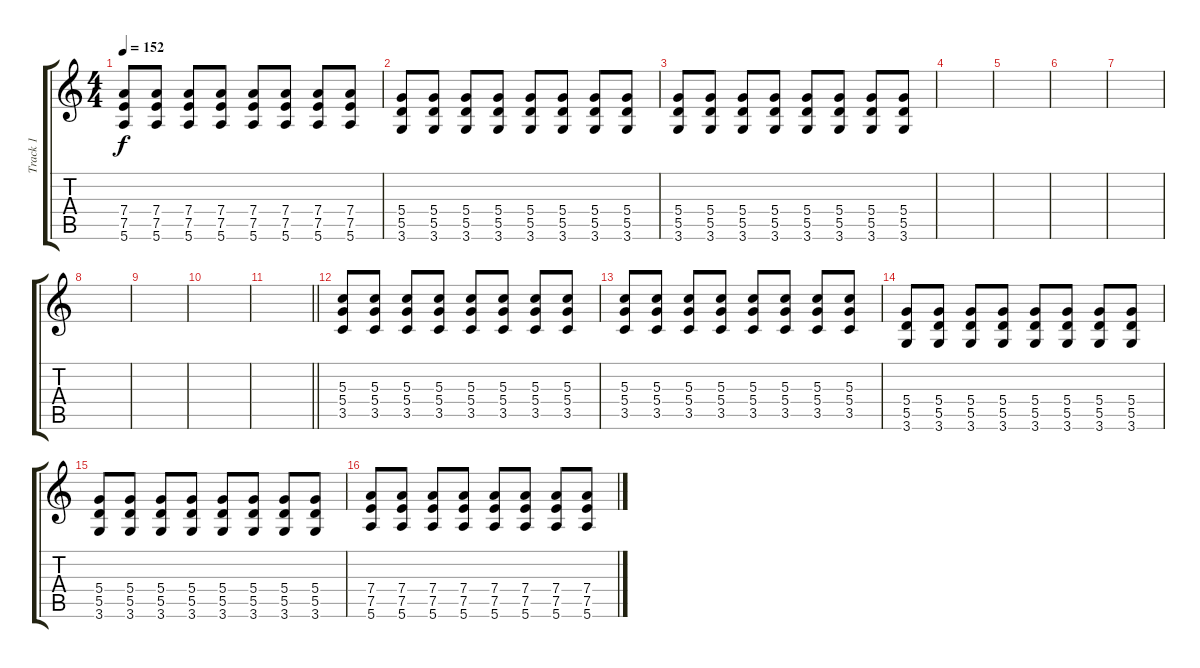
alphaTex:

\track ("Track 1" "Track 1") {instrument distortionguitar}
\staff {score tabs}
\tuning (E4 B3 G3 D3 A2 E2) {hide}
\ts (4 4)
\tempo 152
\clef g2
\ks c
(7.4 7.5 5.6).8{dy f} (7.4 7.5 5.6).8 (7.4 7.5 5.6).8 (7.4 7.5 5.6).8 (7.4 7.5 5.6).8 (7.4 7.5 5.6).8 (7.4 7.5 5.6).8 (7.4 7.5 5.6).8 |
(5.4 5.5 3.6).8 (5.4 5.5 3.6).8 (5.4 5.5 3.6).8 (5.4 5.5 3.6).8 (5.4 5.5 3.6).8 (5.4 5.5 3.6).8 (5.4 5.5 3.6).8 (5.4 5.5 3.6).8 |
(5.4 5.5 3.6).8 (5.4 5.5 3.6).8 (5.4 5.5 3.6).8 (5.4 5.5 3.6).8 (5.4 5.5 3.6).8 (5.4 5.5 3.6).8 (5.4 5.5 3.6).8 (5.4 5.5 3.6).8 |
|
|
|
|
|
|
|
\barLineRight lightlight
|
(5.3 5.4 3.5).8 (5.3 5.4 3.5).8 (5.3 5.4 3.5).8 (5.3 5.4 3.5).8 (5.3 5.4 3.5).8 (5.3 5.4 3.5).8 (5.3 5.4 3.5).8 (5.3 5.4 3.5).8 |
(5.3 5.4 3.5).8 (5.3 5.4 3.5).8 (5.3 5.4 3.5).8 (5.3 5.4 3.5).8 (5.3 5.4 3.5).8 (5.3 5.4 3.5).8 (5.3 5.4 3.5).8 (5.3 5.4 3.5).8 |
(5.4 5.5 3.6).8 (5.4 5.5 3.6).8 (5.4 5.5 3.6).8 (5.4 5.5 3.6).8 (5.4 5.5 3.6).8 (5.4 5.5 3.6).8 (5.4 5.5 3.6).8 (5.4 5.5 3.6).8 |
(5.4 5.5 3.6).8 (5.4 5.5 3.6).8 (5.4 5.5 3.6).8 (5.4 5.5 3.6).8 (5.4 5.5 3.6).8 (5.4 5.5 3.6).8 (5.4 5.5 3.6).8 (5.4 5.5 3.6).8 |
(7.4 7.5 5.6).8 (7.4 7.5 5.6).8 (7.4 7.5 5.6).8 (7.4 7.5 5.6).8 (7.4 7.5 5.6).8 (7.4 7.5 5.6).8 (7.4 7.5 5.6).8 (7.4 7.5 5.6).8
